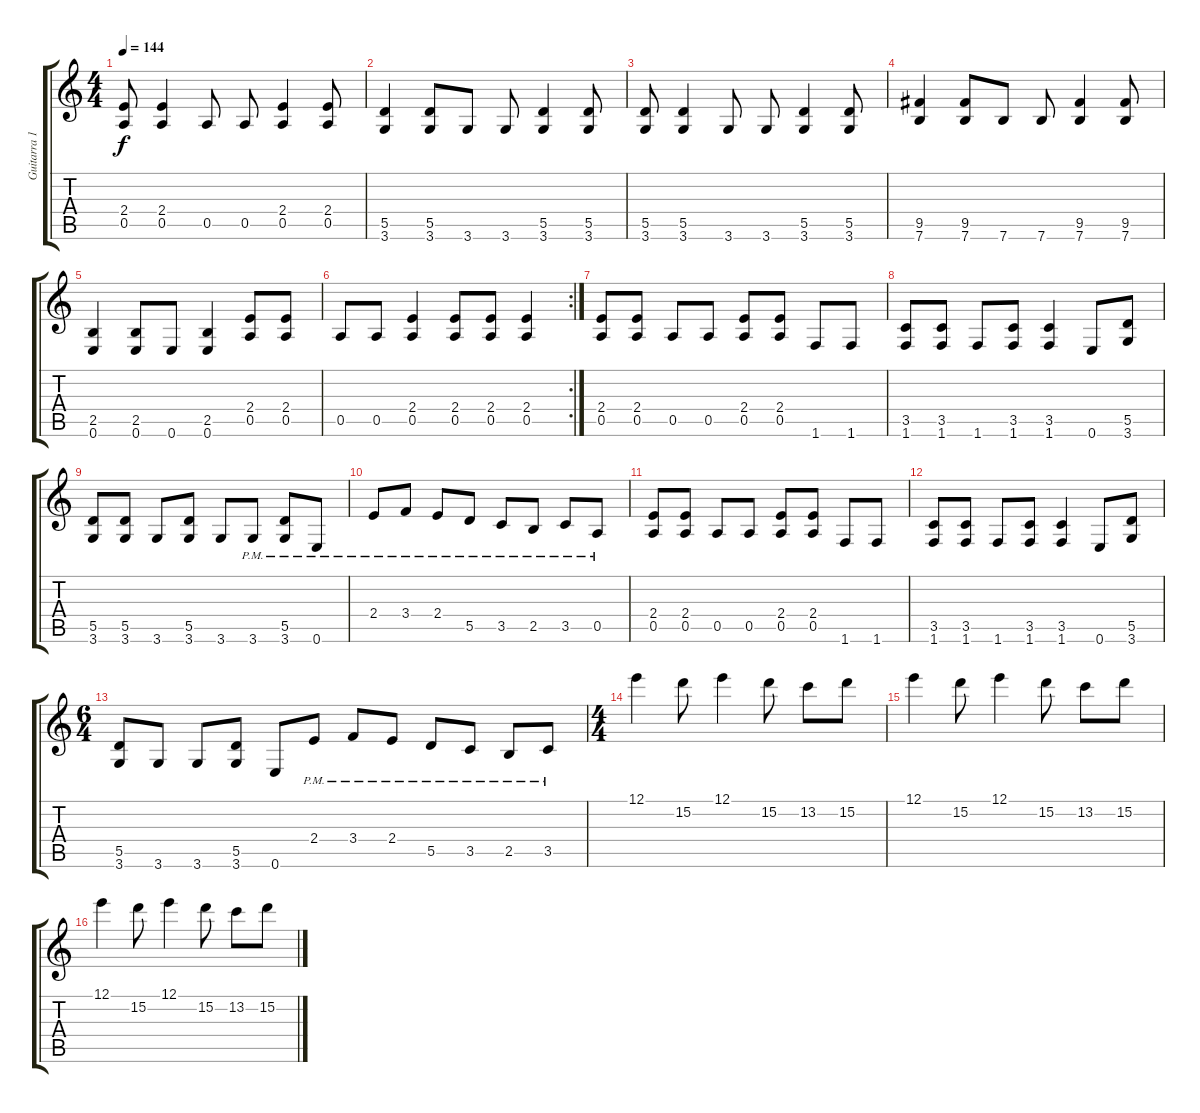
\track ("Guitarra 1" "Guitarra 1") {instrument distortionguitar}
\staff {score tabs}
\tuning (E4 B3 G3 D3 A2 E2) {hide}
\ts (4 4)
\tempo 144
\clef g2
\ks c
(2.4 0.5).8{dy f} (2.4 0.5).4 0.5.8 0.5.8 (2.4 0.5).4 (2.4 0.5).8 |
(5.5 3.6).4 (5.5 3.6).8 3.6.8 3.6.8 (5.5 3.6).4 (5.5 3.6).8 |
(5.5 3.6).8 (5.5 3.6).4 3.6.8 3.6.8 (5.5 3.6).4 (5.5 3.6).8 |
(9.5 7.6).4 (9.5 7.6).8 7.6.8 7.6.8 (9.5 7.6).4 (9.5 7.6).8 |
(2.5 0.6).4 (2.5 0.6).8 0.6.8 (2.5 0.6).4 (2.4 0.5).8 (2.4 0.5).8 |
\rc 2
0.5.8 0.5.8 (2.4 0.5).4 (2.4 0.5).8 (2.4 0.5).8 (2.4 0.5).4 |
(2.4 0.5).8 (2.4 0.5).8 0.5.8 0.5.8 (2.4 0.5).8 (2.4 0.5).8 1.6.8 1.6.8 |
(3.5 1.6).8 (3.5 1.6).8 1.6.8 (3.5 1.6).8 (3.5 1.6).4 0.6.8 (5.5 3.6).8 |
(5.5 3.6).8 (5.5 3.6).8 3.6.8 (5.5 3.6).8 3.6.8 3.6{pm}.8 (5.5{pm} 3.6{pm}).8 0.6{pm}.8 |
2.4{pm}.8 3.4{pm}.8 2.4{pm}.8 5.5{pm}.8 3.5{pm}.8 2.5{pm}.8 3.5{pm}.8 0.5{pm}.8 |
(2.4 0.5).8 (2.4 0.5).8 0.5.8 0.5.8 (2.4 0.5).8 (2.4 0.5).8 1.6.8 1.6.8 |
(3.5 1.6).8 (3.5 1.6).8 1.6.8 (3.5 1.6).8 (3.5 1.6).4 0.6.8 (5.5 3.6).8 |
\ts (6 4)
(5.5 3.6).8 3.6.8 3.6.8 (5.5 3.6).8 0.6.8 2.4{pm}.8 3.4{pm}.8 2.4{pm}.8 5.5{pm}.8 3.5{pm}.8 2.5{pm}.8 3.5{pm}.8 |
\ts (4 4)
12.1.4 15.2.8 12.1.4 15.2.8 13.2.8 15.2.8 |
12.1.4 15.2.8 12.1.4 15.2.8 13.2.8 15.2.8 |
12.1.4 15.2.8 12.1.4 15.2.8 13.2.8 15.2.8
